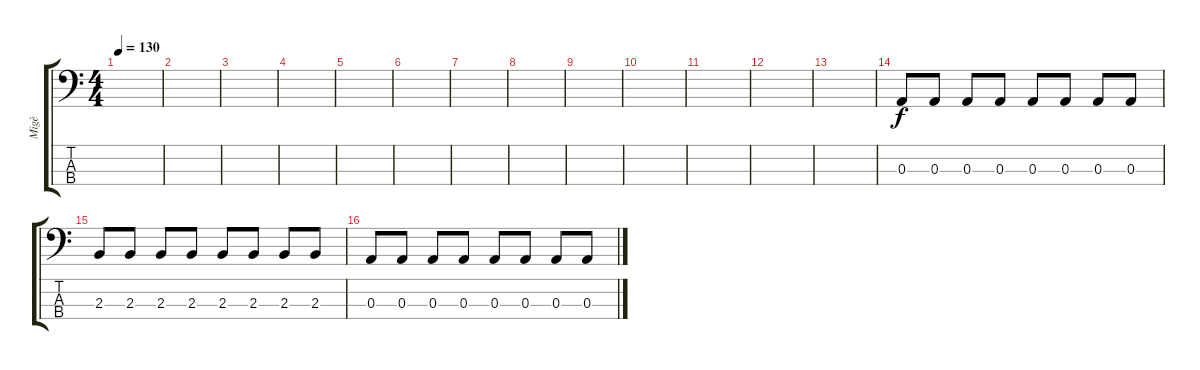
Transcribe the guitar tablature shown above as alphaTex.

\track ("Migè" "Migè") {instrument electricbassfinger}
\staff {score tabs}
\tuning (G2 D2 A1 E1) {hide}
\ts (4 4)
\tempo 130
\clef f4
\ks c
|
|
|
|
|
|
|
|
|
|
|
|
|
0.3.8 0.3.8 0.3.8 0.3.8 0.3.8 0.3.8 0.3.8 0.3.8 |
2.3.8 2.3.8 2.3.8 2.3.8 2.3.8 2.3.8 2.3.8 2.3.8 |
0.3.8 0.3.8 0.3.8 0.3.8 0.3.8 0.3.8 0.3.8 0.3.8
